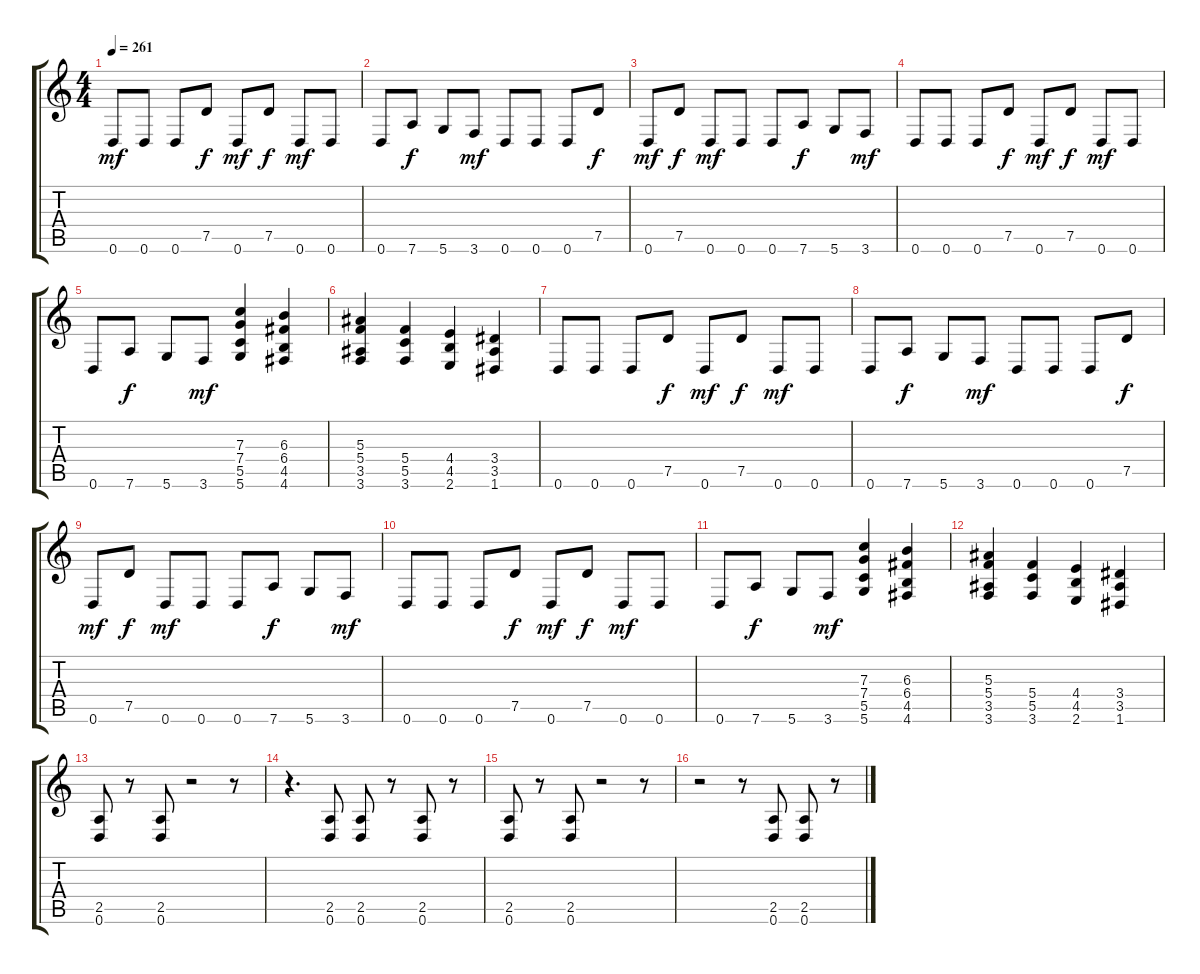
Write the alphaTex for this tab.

\track "" {instrument distortionguitar}
\staff {score tabs}
\tuning (D4 A3 F3 C3 G2 D2) {hide}
\ts (4 4)
\tempo 261
\clef g2
\ks c
0.6.8{dy mf} 0.6.8 0.6.8 7.5.8{dy f} 0.6.8{dy mf} 7.5.8{dy f} 0.6.8{dy mf} 0.6.8 |
0.6.8 7.6.8{dy f} 5.6.8 3.6.8{dy mf} 0.6.8 0.6.8 0.6.8 7.5.8{dy f} |
0.6.8{dy mf} 7.5.8{dy f} 0.6.8{dy mf} 0.6.8 0.6.8 7.6.8{dy f} 5.6.8 3.6.8{dy mf} |
0.6.8 0.6.8 0.6.8 7.5.8{dy f} 0.6.8{dy mf} 7.5.8{dy f} 0.6.8{dy mf} 0.6.8 |
0.6.8 7.6.8{dy f} 5.6.8 3.6.8{dy mf} (7.3 7.4 5.5 5.6).4 (6.3 6.4 4.5 4.6).4 |
(5.3 5.4 3.5 3.6).4 (5.4 5.5 3.6).4 (4.4 4.5 2.6).4 (3.4 3.5 1.6).4 |
0.6.8 0.6.8 0.6.8 7.5.8{dy f} 0.6.8{dy mf} 7.5.8{dy f} 0.6.8{dy mf} 0.6.8 |
0.6.8 7.6.8{dy f} 5.6.8 3.6.8{dy mf} 0.6.8 0.6.8 0.6.8 7.5.8{dy f} |
0.6.8{dy mf} 7.5.8{dy f} 0.6.8{dy mf} 0.6.8 0.6.8 7.6.8{dy f} 5.6.8 3.6.8{dy mf} |
0.6.8 0.6.8 0.6.8 7.5.8{dy f} 0.6.8{dy mf} 7.5.8{dy f} 0.6.8{dy mf} 0.6.8 |
0.6.8 7.6.8{dy f} 5.6.8 3.6.8{dy mf} (7.3 7.4 5.5 5.6).4 (6.3 6.4 4.5 4.6).4 |
(5.3 5.4 3.5 3.6).4 (5.4 5.5 3.6).4 (4.4 4.5 2.6).4 (3.4 3.5 1.6).4 |
(2.5 0.6).8 r.8 (2.5 0.6).8 r.2 r.8 |
r.4{d} (2.5 0.6).8 (2.5 0.6).8 r.8 (2.5 0.6).8 r.8 |
(2.5 0.6).8 r.8 (2.5 0.6).8 r.2 r.8 |
r.2 r.8 (2.5 0.6).8 (2.5 0.6).8 r.8
